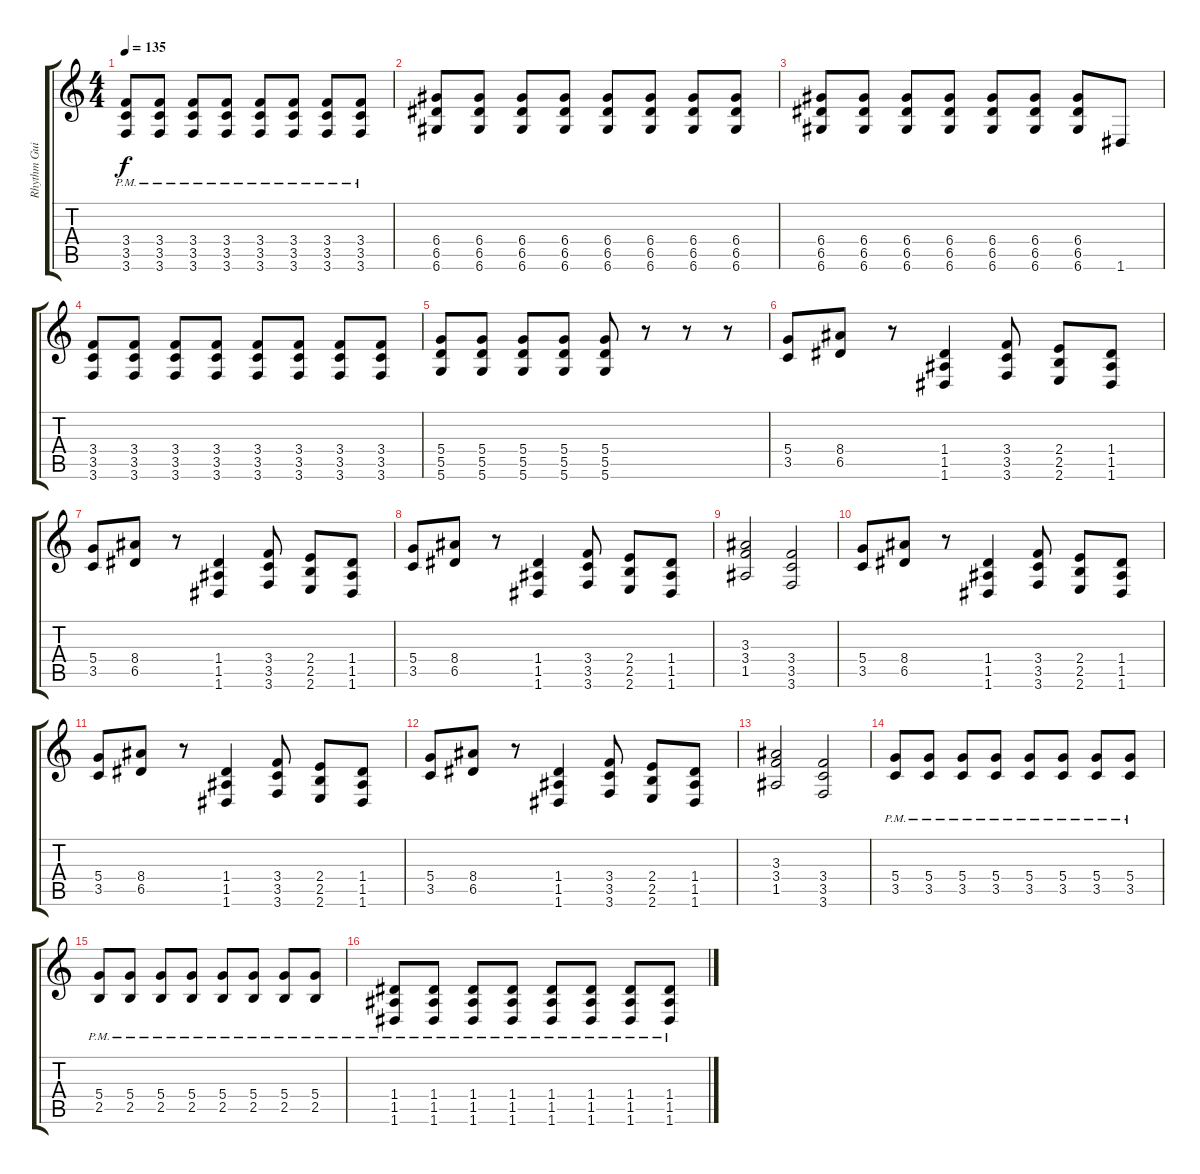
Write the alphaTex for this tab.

\track ("Rhythm Guitar" "Rhythm Gui") {instrument distortionguitar}
\staff {score tabs}
\tuning (E4 B3 G3 D3 A2 D2) {hide}
\ts (4 4)
\tempo 135
\clef g2
\ks c
(3.4{pm} 3.5{pm} 3.6{pm}).8{dy f} (3.4{pm} 3.5{pm} 3.6{pm}).8 (3.4{pm} 3.5{pm} 3.6{pm}).8 (3.4{pm} 3.5{pm} 3.6{pm}).8 (3.4{pm} 3.5{pm} 3.6{pm}).8 (3.4{pm} 3.5{pm} 3.6{pm}).8 (3.4{pm} 3.5{pm} 3.6{pm}).8 (3.4{pm} 3.5{pm} 3.6{pm}).8 |
(6.4 6.5 6.6).8 (6.4 6.5 6.6).8 (6.4 6.5 6.6).8 (6.4 6.5 6.6).8 (6.4 6.5 6.6).8 (6.4 6.5 6.6).8 (6.4 6.5 6.6).8 (6.4 6.5 6.6).8 |
(6.4 6.5 6.6).8 (6.4 6.5 6.6).8 (6.4 6.5 6.6).8 (6.4 6.5 6.6).8 (6.4 6.5 6.6).8 (6.4 6.5 6.6).8 (6.4 6.5 6.6).8 1.6.8 |
(3.4 3.5 3.6).8 (3.4 3.5 3.6).8 (3.4 3.5 3.6).8 (3.4 3.5 3.6).8 (3.4 3.5 3.6).8 (3.4 3.5 3.6).8 (3.4 3.5 3.6).8 (3.4 3.5 3.6).8 |
(5.4 5.5 5.6).8 (5.4 5.5 5.6).8 (5.4 5.5 5.6).8 (5.4 5.5 5.6).8 (5.4 5.5 5.6).8 r.8 r.8 r.8 |
(5.4 3.5).8 (8.4 6.5).8 r.8 (1.4 1.5 1.6).4 (3.4 3.5 3.6).8 (2.4 2.5 2.6).8 (1.4 1.5 1.6).8 |
(5.4 3.5).8 (8.4 6.5).8 r.8 (1.4 1.5 1.6).4 (3.4 3.5 3.6).8 (2.4 2.5 2.6).8 (1.4 1.5 1.6).8 |
(5.4 3.5).8 (8.4 6.5).8 r.8 (1.4 1.5 1.6).4 (3.4 3.5 3.6).8 (2.4 2.5 2.6).8 (1.4 1.5 1.6).8 |
(3.3 3.4 1.5).2 (3.4 3.5 3.6).2 |
(5.4 3.5).8 (8.4 6.5).8 r.8 (1.4 1.5 1.6).4 (3.4 3.5 3.6).8 (2.4 2.5 2.6).8 (1.4 1.5 1.6).8 |
(5.4 3.5).8 (8.4 6.5).8 r.8 (1.4 1.5 1.6).4 (3.4 3.5 3.6).8 (2.4 2.5 2.6).8 (1.4 1.5 1.6).8 |
(5.4 3.5).8 (8.4 6.5).8 r.8 (1.4 1.5 1.6).4 (3.4 3.5 3.6).8 (2.4 2.5 2.6).8 (1.4 1.5 1.6).8 |
(3.3 3.4 1.5).2 (3.4 3.5 3.6).2 |
(5.4{pm} 3.5{pm}).8 (5.4{pm} 3.5{pm}).8 (5.4{pm} 3.5{pm}).8 (5.4{pm} 3.5{pm}).8 (5.4{pm} 3.5{pm}).8 (5.4{pm} 3.5{pm}).8 (5.4{pm} 3.5{pm}).8 (5.4{pm} 3.5{pm}).8 |
(5.4{pm} 2.5{pm}).8 (5.4{pm} 2.5{pm}).8 (5.4{pm} 2.5{pm}).8 (5.4{pm} 2.5{pm}).8 (5.4{pm} 2.5{pm}).8 (5.4{pm} 2.5{pm}).8 (5.4{pm} 2.5{pm}).8 (5.4{pm} 2.5{pm}).8 |
(1.4{pm} 1.5{pm} 1.6{pm}).8 (1.4{pm} 1.5{pm} 1.6{pm}).8 (1.4{pm} 1.5{pm} 1.6{pm}).8 (1.4{pm} 1.5{pm} 1.6{pm}).8 (1.4{pm} 1.5{pm} 1.6{pm}).8 (1.4{pm} 1.5{pm} 1.6{pm}).8 (1.4{pm} 1.5{pm} 1.6{pm}).8 (1.4{pm} 1.5{pm} 1.6{pm}).8
